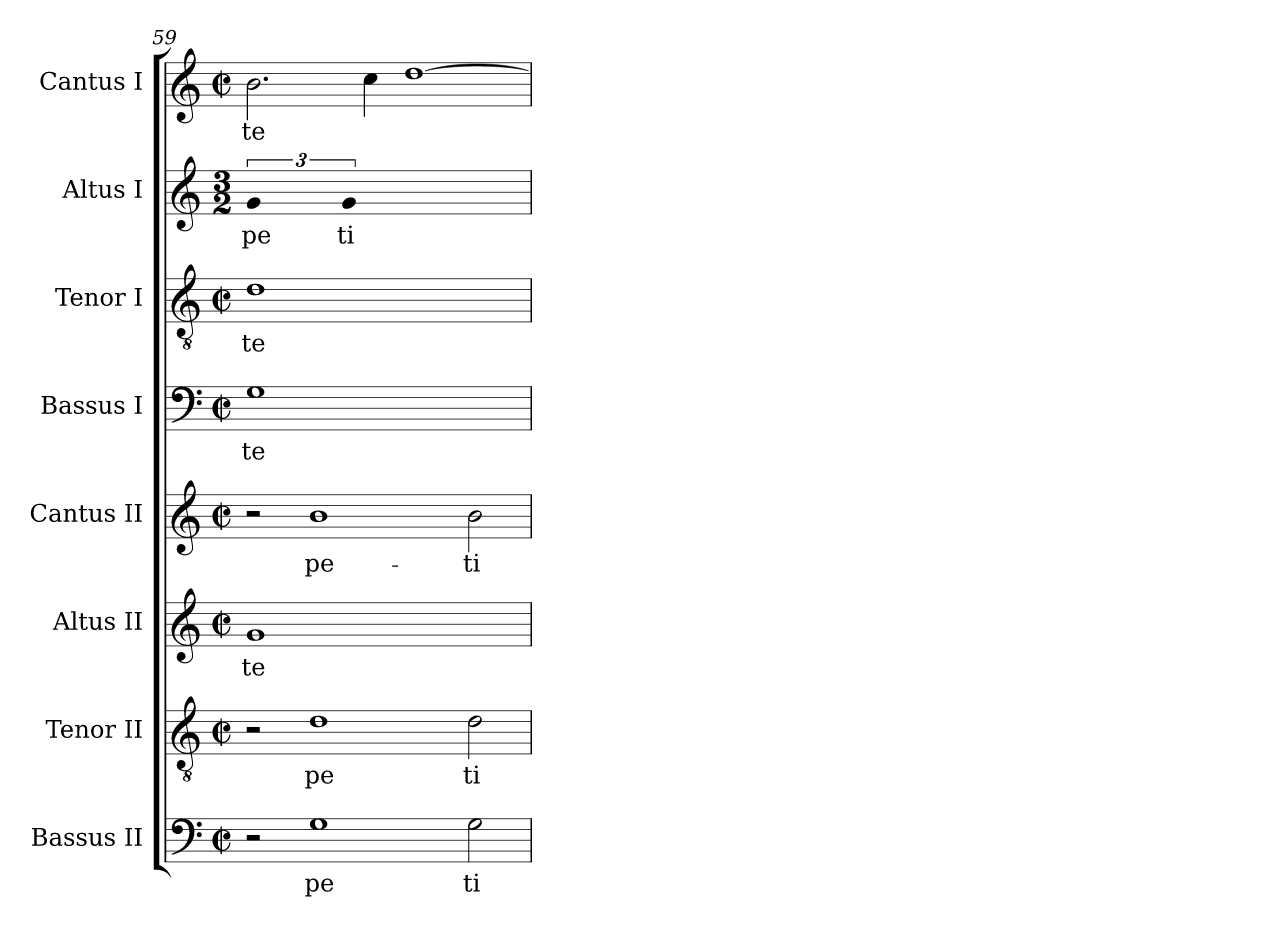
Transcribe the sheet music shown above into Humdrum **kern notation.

**kern	**text	**kern	**text	**kern	**text	**kern	**text	**kern	**text	**kern	**text	**kern	**text	**kern	**text
*part8	*part8	*part7	*part7	*part6	*part6	*part5	*part5	*part4	*part4	*part3	*part3	*part2	*part2	*part1	*part1
*staff8	*staff8	*staff7	*staff7	*staff6	*staff6	*staff5	*staff5	*staff4	*staff4	*staff3	*staff3	*staff2	*staff2	*staff1	*staff1
*I"Bassus II	*	*I"Tenor II	*	*I"Altus II	*	*I"Cantus II	*	*I"Bassus I	*	*I"Tenor I	*	*I"Altus I	*	*I"Cantus I	*
*clefF4	*	*clefGv2	*	*clefG2	*	*clefG2	*	*clefF4	*	*clefGv2	*	*clefG2	*	*clefG2	*
*M2/2	*	*M2/2	*	*M2/2	*	*M2/2	*	*M2/2	*	*M2/2	*	*M3/2	*	*M2/2	*
*met(c|)	*	*met(c|)	*	*met(c|)	*	*met(c|)	*	*met(c|)	*	*met(c|)	*	*	*	*met(c|)	*
=59	=59	=59	=59	=59	=59	=59	=59	=59	=59	=59	=59	=59	=59	=59	=59
!	!	!	!	!	!LO:LY:b:cj	!	!	!	!LO:LY:b:cj	!	!LO:LY:b:cj	!LO:N:vis=1	!LO:LY:b:cj	!	!LO:LY:b:cj
2r	.	2r	.	1g	te	2r	.	1G	te	1d	te	3%2g	pe	2.b\	te
!	!LO:LY:b:cj	!	!LO:LY:b:cj	!	!	!	!LO:LY:b:cj	!	!	!	!	!	!	!	!
1G	pe	1d	pe	.	.	1b	pe-	.	.	.	.	.	.	.	.
!	!	!	!	!	!	!	!	!	!	!	!	!LO:N:vis=2	!LO:LY:b:cj	!	!
.	.	.	.	.	.	.	.	.	.	.	.	3g/	ti	.	.
.	.	.	.	.	.	.	.	.	.	.	.	.	.	4cc\	.
.	.	.	.	1ryy	.	.	.	1ryy	.	1ryy	.	1ryy	.	[>1dd	.
!	!LO:LY:b:cj	!	!LO:LY:b:cj	!	!	!	!LO:LY:b:cj	!	!	!	!	!	!	!	!
2G\	ti	2d\	ti	.	.	2b\	-ti-	.	.	.	.	.	.	.	.
=	=	=	=	=	=	=	=	=	=	=	=	=	=	=	=
*-	*-	*-	*-	*-	*-	*-	*-	*-	*-	*-	*-	*-	*-	*-	*-
